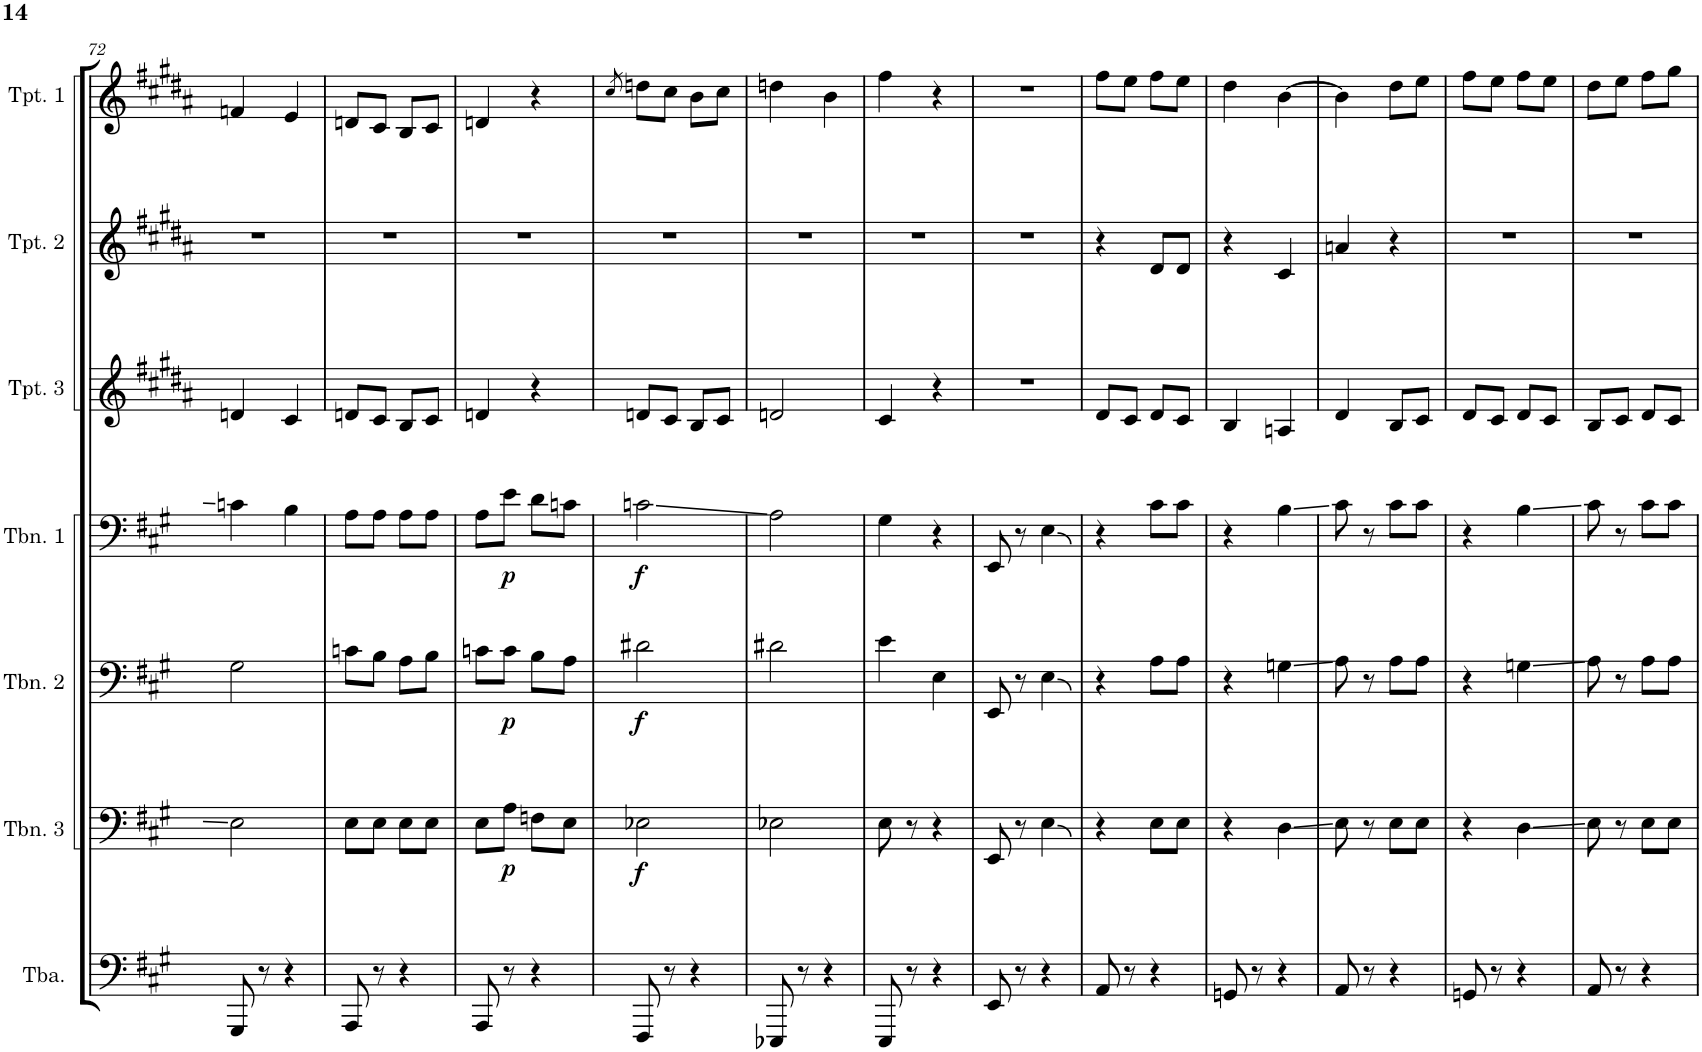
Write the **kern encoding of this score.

**kern	**kern	**dynam	**kern	**dynam	**kern	**dynam	**kern	**kern	**kern
*part7	*part6	*part6	*part5	*part5	*part4	*part4	*part3	*part2	*part1
*staff7	*staff6	*staff6	*staff5	*staff5	*staff4	*staff4	*staff3	*staff2	*staff1
*I"Tuba	*I"Trombone 3	*	*I"Trombone 2	*	*I"Trombone 1	*	*I"Trumpet 3	*I"Trumpet 2	*I"Trumpet 1
*I'Tba.	*I'Tbn. 3	*	*I'Tbn. 2	*	*I'Tbn. 1	*	*I'Tpt. 3	*I'Tpt. 2	*I'Tpt. 1
!!LO:PB:g=z
*clefF4	*clefF4	*	*clefF4	*	*clefF4	*	*clefG2	*clefG2	*clefG2
*	*	*	*	*	*	*	*Trd1c2	*Trd1c2	*Trd1c2
*k[f#c#g#]	*k[f#c#g#]	*	*k[f#c#g#]	*	*k[f#c#g#]	*	*k[f#c#g#d#a#]	*k[f#c#g#d#a#]	*k[f#c#g#d#a#]
*M2/4	*M2/4	*	*M2/4	*	*M2/4	*	*M2/4	*M2/4	*M2/4
=72	=72	=72	=72	=72	=72	=72	=72	=72	=72
8GGG#/	2E\	.	2G#\	.	4cn\	.	4dn/	2r	4fn/
8r	.	.	.	.	.	.	.	.	.
4r	.	.	.	.	4B\	.	4c#/	.	4e/
=73	=73	=73	=73	=73	=73	=73	=73	=73	=73
8AAA/	8E\L	.	8cn\L	.	8A\L	.	8dn/L	2r	8dn/L
8r	8E\J	.	8B\J	.	8A\J	.	8c#/J	.	8c#/J
4r	8E\L	.	8A\L	.	8A\L	.	8B/L	.	8B/L
.	8E\J	.	8B\J	.	8A\J	.	8c#/J	.	8c#/J
=74	=74	=74	=74	=74	=74	=74	=74	=74	=74
8AAA/	8E\L	.	8cn\L	.	8A\L	.	4dn/	2r	4dn/
!	!	!LO:DY:b	!	!LO:DY:b	!	!LO:DY:b	!	!	!
8r	8A\J	p	8c\J	p	8e\J	p	.	.	.
4r	8Fn\L	.	8B\L	.	8d\L	.	4r	.	4r
.	8E\J	.	8A\J	.	8cn\J	.	.	.	.
=75	=75	=75	=75	=75	=75	=75	=75	=75	=75
.	.	.	.	.	.	.	.	.	8qcc#/
!	!	!LO:DY:b	!	!LO:DY:b	!	!LO:DY:b	!	!	!
8FFF#/	2E-X\	f	2d#X\	f	2cn\	f	8dn/L	2r	8ddn\L
8r	.	.	.	.	.	.	8c#/J	.	8cc#\J
4r	.	.	.	.	.	.	8B/L	.	8b\L
.	.	.	.	.	.	.	8c#/J	.	8cc#\J
=76	=76	=76	=76	=76	=76	=76	=76	=76	=76
8EEE-X/	2E-X\	.	2d#X\	.	2A\	.	2dn/	2r	4ddn\
8r	.	.	.	.	.	.	.	.	.
4r	.	.	.	.	.	.	.	.	4b\
=77	=77	=77	=77	=77	=77	=77	=77	=77	=77
8EEE/	8E\	.	4e\	.	4G#\	.	4c#/	2r	4ff#\
8r	8r	.	.	.	.	.	.	.	.
4r	4r	.	4E\	.	4r	.	4r	.	4r
=78	=78	=78	=78	=78	=78	=78	=78	=78	=78
8EE/	8EE/	.	8EE/	.	8EE/	.	2r	2r	2r
8r	8r	.	8r	.	8r	.	.	.	.
4r	4E\	.	4E\	.	4E\	.	.	.	.
=79	=79	=79	=79	=79	=79	=79	=79	=79	=79
8AA/	4r	.	4r	.	4r	.	8d#/L	4r	8ff#\L
8r	.	.	.	.	.	.	8c#/J	.	8ee\J
4r	8E\L	.	8A\L	.	8c#\L	.	8d#/L	8d#/L	8ff#\L
.	8E\J	.	8A\J	.	8c#\J	.	8c#/J	8d#/J	8ee\J
=80	=80	=80	=80	=80	=80	=80	=80	=80	=80
8GGn/	4r	.	4r	.	4r	.	4B/	4r	4dd#\
8r	.	.	.	.	.	.	.	.	.
4r	4D\	.	4Gn\	.	4B\	.	4An/	4c#/	[4b\
=81	=81	=81	=81	=81	=81	=81	=81	=81	=81
8AA/	8E\	.	8A\	.	8c#\	.	4d#/	4an/	4b\]
8r	8r	.	8r	.	8r	.	.	.	.
4r	8E\L	.	8A\L	.	8c#\L	.	8B/L	4r	8dd#\L
.	8E\J	.	8A\J	.	8c#\J	.	8c#/J	.	8ee\J
=82	=82	=82	=82	=82	=82	=82	=82	=82	=82
8GGn/	4r	.	4r	.	4r	.	8d#/L	2r	8ff#\L
8r	.	.	.	.	.	.	8c#/J	.	8ee\J
4r	4D\	.	4Gn\	.	4B\	.	8d#/L	.	8ff#\L
.	.	.	.	.	.	.	8c#/J	.	8ee\J
=83	=83	=83	=83	=83	=83	=83	=83	=83	=83
8AA/	8E\	.	8A\	.	8c#\	.	8B/L	2r	8dd#\L
8r	8r	.	8r	.	8r	.	8c#/J	.	8ee\J
4r	8E\L	.	8A\L	.	8c#\L	.	8d#/L	.	8ff#\L
.	8E\J	.	8A\J	.	8c#\J	.	8c#/J	.	8gg#\J
=	=	=	=	=	=	=	=	=	=
*-	*-	*-	*-	*-	*-	*-	*-	*-	*-
